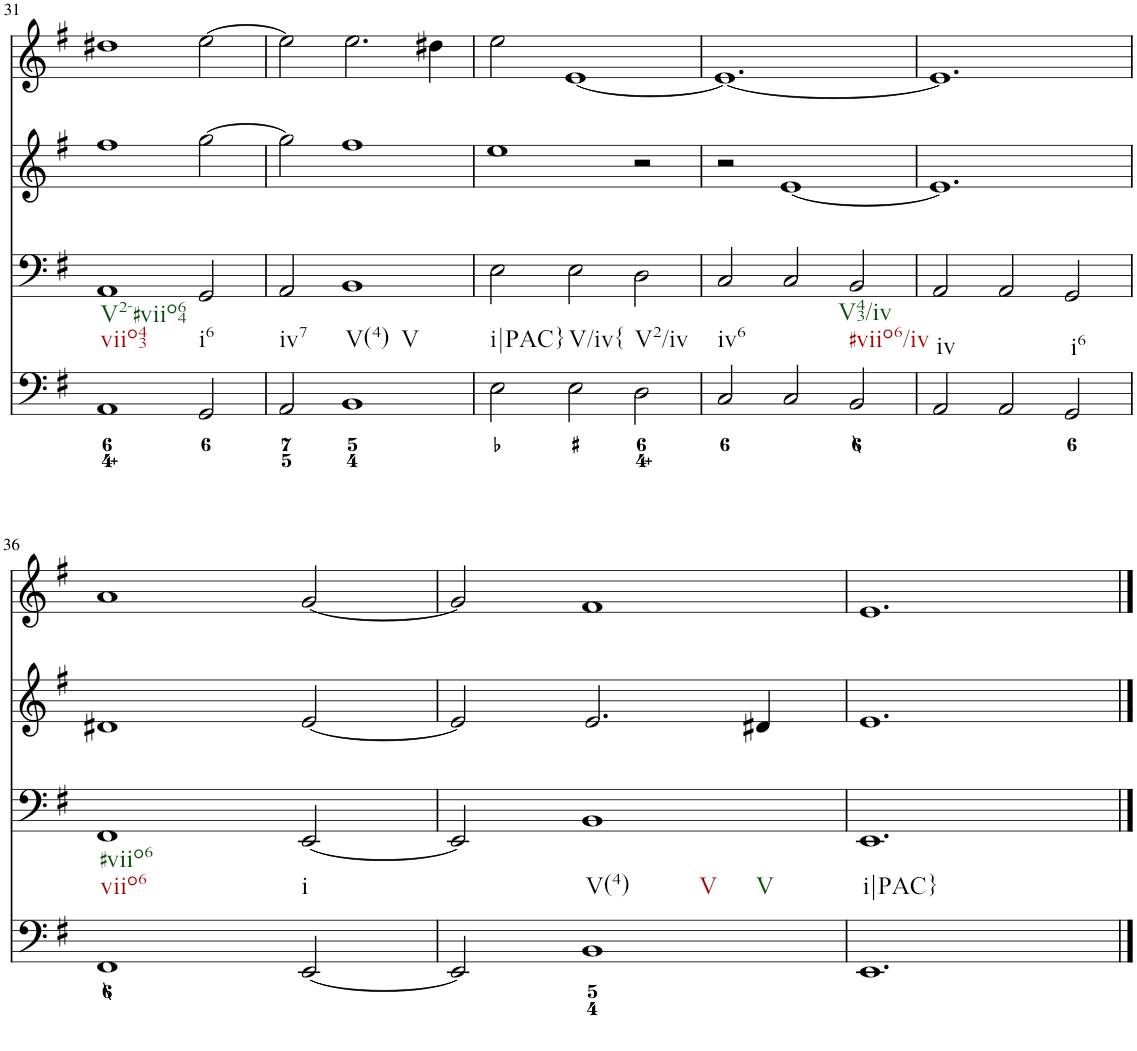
**kern	**kern	**kern	**kern
*part4	*part3	*part2	*part1
*staff4	*staff3	*staff2	*staff1
*I"Piano	*I"Piano	*I"Piano	*I"Piano
*I'Pno	*I'Pno	*I'Pno	*I'Pno
!!LO:PB:g=z
*clefF4	*clefF4	*clefG2	*clefG2
*k[f#]	*k[f#]	*k[f#]	*k[f#]
*e:	*e:	*e:	*e:
*M3/2	*M3/2	*M3/2	*M3/2
=31	=31	=31	=31
!LO:TX:b:t=viio43	!	!	!
!LO:TX:b:t=V2-#viio64	!	!	!
1AA	1AA	1ff#	1dd#X
!LO:TX:b:t=i6	!	!	!
2GG/	2GG/	[2gg\	[2ee\
=32	=32	=32	=32
!LO:TX:b:t=iv7	!	!	!
2AA/	2AA/	2gg\]	2ee\]
!LO:TX:b:t=V(4)	!	!	!
!LO:TX:b:t=V	!	!	!
1BB	1BB	1ff#	2.ee\
.	.	.	4dd#X\
=33	=33	=33	=33
!LO:TX:b:t=i|PAC}	!	!	!
2E\	2E\	1ee	2ee\
!LO:TX:b:t=V/iv{	!	!	!
2E\	2E\	.	[1e
!LO:TX:b:t=V2/iv	!	!	!
2D\	2D\	2r	.
=34	=34	=34	=34
!LO:TX:b:t=iv6	!	!	!
2C/	2C/	2r	1.e_
2C/	2C/	[1e	.
!LO:TX:b:t=#viio6/iv	!	!	!
!LO:TX:b:t=V43/iv	!	!	!
2BB/	2BB/	.	.
=35	=35	=35	=35
!LO:TX:b:t=iv	!	!	!
2AA/	2AA/	1.e]	1.e]
2AA/	2AA/	.	.
!LO:TX:b:t=i6	!	!	!
2GG/	2GG/	.	.
!!LO:LB:g=z
=36	=36	=36	=36
!LO:TX:b:t=viio6	!	!	!
!LO:TX:b:t=#viio6	!	!	!
1FF#	1FF#	1d#X	1a
!LO:TX:b:t=i	!	!	!
[2EE/	[2EE/	[2e/	[2g/
=37	=37	=37	=37
2EE/]	2EE/]	2e/]	2g/]
!LO:TX:b:t=V(4)	!	!	!
!LO:TX:b:t=V	!	!	!
!LO:TX:b:t=V	!	!	!
1BB	1BB	2.e/	1f#
.	.	4d#X/	.
=38	=38	=38	=38
!LO:TX:b:t=i|PAC}	!	!	!
1.EE	1.EE	1.e	1.e
==	==	==	==
*-	*-	*-	*-
